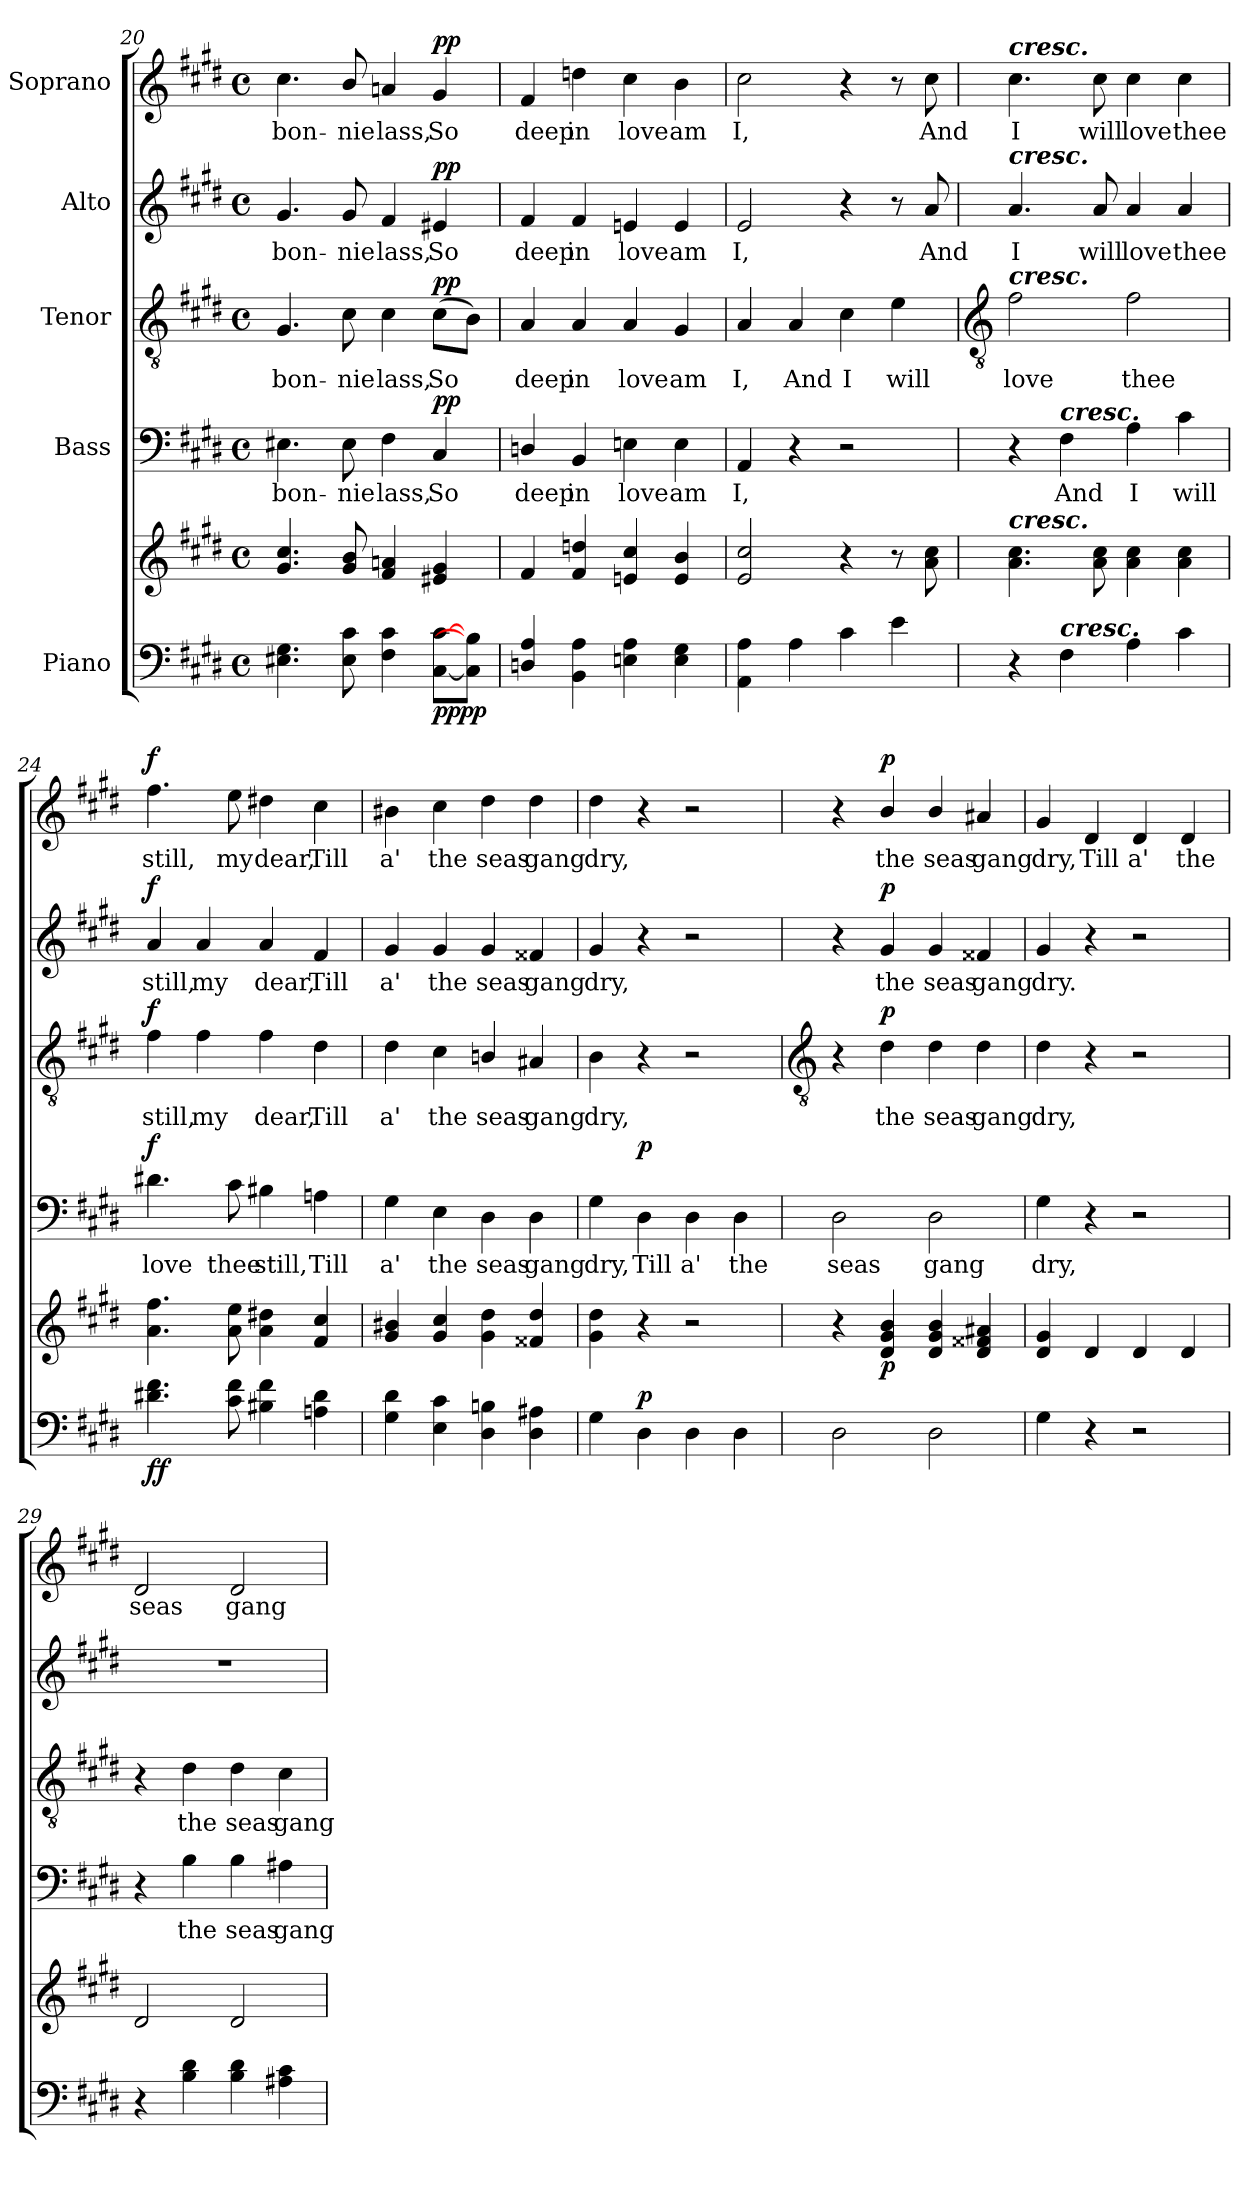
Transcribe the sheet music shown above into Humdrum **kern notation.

**kern	**kern	**dynam	**kern	**text	**dynam	**kern	**text	**dynam	**kern	**text	**dynam	**kern	**text	**dynam
*part5	*part5	*part5	*part4	*part4	*part4	*part3	*part3	*part3	*part2	*part2	*part2	*part1	*part1	*part1
*staff6	*staff5	*staff5/6	*staff4	*staff4	*staff4	*staff3	*staff3	*staff3	*staff2	*staff2	*staff2	*staff1	*staff1	*staff1
*I"Piano	*	*	*I"Bass	*	*	*I"Tenor	*	*	*I"Alto	*	*	*I"Soprano	*	*
*clefF4	*clefG2	*	*clefF4	*	*	*clefGv2	*	*	*clefG2	*	*	*clefG2	*	*
*k[f#c#g#d#]	*k[f#c#g#d#]	*	*k[f#c#g#d#]	*	*	*k[f#c#g#d#]	*	*	*k[f#c#g#d#]	*	*	*k[f#c#g#d#]	*	*
*E:	*E:	*	*E:	*	*	*E:	*	*	*E:	*	*	*E:	*	*
*M4/4	*M4/4	*	*M4/4	*	*	*M4/4	*	*	*M4/4	*	*	*M4/4	*	*
*met(c)	*met(c)	*	*met(c)	*	*	*met(c)	*	*	*met(c)	*	*	*met(c)	*	*
=20	=20	=20	=20	=20	=20	=20	=20	=20	=20	=20	=20	=20	=20	=20
!	!	!	!	!LO:LY:b	!	!	!LO:LY:b	!	!	!LO:LY:b	!	!	!LO:LY:b	!
4.E#X 4.G#	4.g# 4.cc#	.	4.E#X	bon-	.	4.G#	bon-	.	4.g#	bon-	.	4.cc#	bon-	.
!	!	!	!	!LO:LY:b	!	!	!LO:LY:b	!	!	!LO:LY:b	!	!	!LO:LY:b	!
8E# 8c#	8g#/ 8b/	.	8E#	-nie	.	8c#	-nie	.	8g#	-nie	.	8b/	-nie	.
!	!	!	!	!LO:LY:b	!	!	!LO:LY:b	!	!	!LO:LY:b	!	!	!LO:LY:b	!
4F# 4c#	4f# 4an	.	4F#	lass,	.	4c#	lass,	.	4f#	lass,	.	4an	lass,	.
!	!	!LO:DY:b=2	!	!LO:LY:b	!	!	!LO:LY:b	!	!	!LO:LY:b	!	!	!LO:LY:b	!
!	!	!LO:DY:n=1:b	!	!	!LO:DY:b	!	!	!LO:DY:b	!	!	!LO:DY:b	!	!	!LO:DY:b
[8C# [8c#L	4e#X 4g#	pp pp	4C#	So	pp	(>8c#L	So	pp	4e#X	So	pp	4g#	So	pp
8C#] 8B]J	.	.	.	.	.	8BJ)	.	.	.	.	.	.	.	.
=21	=21	=21	=21	=21	=21	=21	=21	=21	=21	=21	=21	=21	=21	=21
!	!	!	!	!LO:LY:b	!	!	!LO:LY:b	!	!	!LO:LY:b	!	!	!LO:LY:b	!
4Dn/ 4A/	4f#	.	4Dn/	deep	.	4A	deep	.	4f#	deep	.	4f#	deep	.
!	!	!	!	!LO:LY:b	!	!	!LO:LY:b	!	!	!LO:LY:b	!	!	!LO:LY:b	!
4BB 4A	4f# 4ddn	.	4BB	in	.	4A	in	.	4f#	in	.	4ddn	in	.
!	!	!	!	!LO:LY:b	!	!	!LO:LY:b	!	!	!LO:LY:b	!	!	!LO:LY:b	!
4En 4A	4en 4cc#	.	4En	love	.	4A	love	.	4en	love	.	4cc#	love	.
!	!	!	!	!LO:LY:b	!	!	!LO:LY:b	!	!	!LO:LY:b	!	!	!LO:LY:b	!
4E 4G#	4e 4b	.	4E	am	.	4G#	am	.	4e	am	.	4b	am	.
=22	=22	=22	=22	=22	=22	=22	=22	=22	=22	=22	=22	=22	=22	=22
!	!	!	!	!LO:LY:b	!	!	!LO:LY:b	!	!	!LO:LY:b	!	!	!LO:LY:b	!
4AA 4A	2e 2cc#	.	4AA	I,	.	4A	I,	.	2e	I,	.	2cc#	I,	.
!	!	!	!	!	!	!	!LO:LY:b	!	!	!	!	!	!	!
4A	.	.	4r	.	.	4A	And	.	.	.	.	.	.	.
!	!	!	!	!	!	!	!LO:LY:b	!	!	!	!	!	!	!
4c#	4r	.	2r	.	.	4c#	I	.	4r	.	.	4r	.	.
!	!	!	!	!	!	!	!LO:LY:b	!	!	!	!	!	!	!
4e	8r	.	.	.	.	4e	will	.	8r	.	.	8r	.	.
!	!	!	!	!	!	!	!	!	!	!LO:LY:b	!	!	!LO:LY:b	!
.	8a 8cc#	.	.	.	.	.	.	.	8a	And	.	8cc#	And	.
!!LO:LB:g=z
=23	=23	=23	=23	=23	=23	=23	=23	=23	=23	=23	=23	=23	=23	=23
*	*	*	*	*	*	*clefGv2	*	*	*	*	*	*	*	*
!	!	!	!	!	!	!	!	!	!	!	!	!LO:TX:a:Bi:t=cresc.	!	!
!	!	!	!	!	!	!	!	!	!LO:TX:a:Bi:t=cresc.	!	!	!	!	!
!	!	!	!	!	!	!LO:TX:a:Bi:t=cresc.	!	!	!	!	!	!	!	!
!	!LO:TX:a:Bi:t=cresc.	!	!	!	!	!	!	!	!	!	!	!	!	!
!	!	!	!	!	!	!	!LO:LY:b	!	!	!LO:LY:b	!	!	!LO:LY:b	!
4r	4.a 4.cc#	.	4r	.	.	2f#	love	.	4.a	I	.	4.cc#	I	.
!	!	!	!LO:TX:a:Bi:t=cresc.	!	!	!	!	!	!	!	!	!	!	!
!LO:TX:a:Bi:t=cresc.	!	!	!	!	!	!	!	!	!	!	!	!	!	!
!	!	!	!	!LO:LY:b	!	!	!	!	!	!	!	!	!	!
4F#	.	.	4F#	And	.	.	.	.	.	.	.	.	.	.
!	!	!	!	!	!	!	!	!	!	!LO:LY:b	!	!	!LO:LY:b	!
.	8a 8cc#	.	.	.	.	.	.	.	8a	will	.	8cc#	will	.
!	!	!	!	!LO:LY:b	!	!	!LO:LY:b	!	!	!LO:LY:b	!	!	!LO:LY:b	!
4A	4a 4cc#	.	4A	I	.	2f#	thee	.	4a	love	.	4cc#	love	.
!	!	!	!	!LO:LY:b	!	!	!	!	!	!LO:LY:b	!	!	!LO:LY:b	!
4c#	4a 4cc#	.	4c#	will	.	.	.	.	4a	thee	.	4cc#	thee	.
=24	=24	=24	=24	=24	=24	=24	=24	=24	=24	=24	=24	=24	=24	=24
!	!	!LO:DY:b=2	!	!LO:LY:b	!	!	!LO:LY:b	!	!	!LO:LY:b	!	!	!LO:LY:b	!
!	!	!LO:DY:n=1:b	!	!	!LO:DY:b	!	!	!LO:DY:b	!	!	!LO:DY:b	!	!	!LO:DY:b
4.d#X 4.f#	4.a 4.ff#	f f	4.d#X	love	f	4f#	still,	f	4a	still,	f	4.ff#	still,	f
!	!	!	!	!	!	!	!LO:LY:b	!	!	!LO:LY:b	!	!	!	!
.	.	.	.	.	.	4f#	my	.	4a	my	.	.	.	.
!	!	!	!	!LO:LY:b	!	!	!	!	!	!	!	!	!LO:LY:b	!
8c# 8f#	8a 8ee	.	8c#	thee	.	.	.	.	.	.	.	8ee	my	.
!	!	!	!	!LO:LY:b	!	!	!LO:LY:b	!	!	!LO:LY:b	!	!	!LO:LY:b	!
4B#X 4f#	4a 4dd#X	.	4B#X	still,	.	4f#	dear,	.	4a	dear,	.	4dd#X	dear,	.
!	!	!	!	!LO:LY:b	!	!	!LO:LY:b	!	!	!LO:LY:b	!	!	!LO:LY:b	!
4An 4d#	4f# 4cc#	.	4An	Till	.	4d#	Till	.	4f#	Till	.	4cc#	Till	.
=25	=25	=25	=25	=25	=25	=25	=25	=25	=25	=25	=25	=25	=25	=25
!	!	!	!	!LO:LY:b	!	!	!LO:LY:b	!	!	!LO:LY:b	!	!	!LO:LY:b	!
4G# 4d#	4g# 4b#X	.	4G#	a'	.	4d#	a'	.	4g#	a'	.	4b#X	a'	.
!	!	!	!	!LO:LY:b	!	!	!LO:LY:b	!	!	!LO:LY:b	!	!	!LO:LY:b	!
4E 4c#	4g# 4cc#	.	4E	the	.	4c#	the	.	4g#	the	.	4cc#	the	.
!	!	!	!	!LO:LY:b	!	!	!LO:LY:b	!	!	!LO:LY:b	!	!	!LO:LY:b	!
4D# 4Bn	4g# 4dd#	.	4D#	seas	.	4Bn/	seas	.	4g#	seas	.	4dd#	seas	.
!	!	!	!	!LO:LY:b	!	!	!LO:LY:b	!	!	!LO:LY:b	!	!	!LO:LY:b	!
4D# 4A#X	4f##X 4dd#	.	4D#	gang	.	4A#X	gang	.	4f##X	gang	.	4dd#	gang	.
=26	=26	=26	=26	=26	=26	=26	=26	=26	=26	=26	=26	=26	=26	=26
!	!	!	!	!LO:LY:b	!	!	!LO:LY:b	!	!	!LO:LY:b	!	!	!LO:LY:b	!
4G#	4g# 4dd#	.	4G#	dry,	.	4B	dry,	.	4g#	dry,	.	4dd#	dry,	.
!	!	!LO:DY:a=2	!	!LO:LY:b	!LO:DY:b	!	!	!	!	!	!	!	!	!
4D#	4r	p	4D#	Till	p	4r	.	.	4r	.	.	4r	.	.
!	!	!	!	!LO:LY:b	!	!	!	!	!	!	!	!	!	!
4D#	2r	.	4D#	a'	.	2r	.	.	2r	.	.	2r	.	.
!	!	!	!	!LO:LY:b	!	!	!	!	!	!	!	!	!	!
4D#	.	.	4D#	the	.	.	.	.	.	.	.	.	.	.
!!LO:LB:g=z
=27	=27	=27	=27	=27	=27	=27	=27	=27	=27	=27	=27	=27	=27	=27
*	*	*	*	*	*	*clefGv2	*	*	*	*	*	*	*	*
!	!	!	!	!LO:LY:b	!	!	!	!	!	!	!	!	!	!
2D#	4r	.	2D#	seas	.	4r	.	.	4r	.	.	4r	.	.
!	!	!LO:DY:b	!	!	!	!	!LO:LY:b	!LO:DY:b	!	!LO:LY:b	!LO:DY:b	!	!LO:LY:b	!LO:DY:b
.	4d#/ 4g#/ 4b/	p	.	.	.	4d#	the	p	4g#	the	p	4b/	the	p
!	!	!	!	!LO:LY:b	!	!	!LO:LY:b	!	!	!LO:LY:b	!	!	!LO:LY:b	!
2D#	4d#/ 4g#/ 4b/	.	2D#	gang	.	4d#	seas	.	4g#	seas	.	4b/	seas	.
!	!	!	!	!	!	!	!LO:LY:b	!	!	!LO:LY:b	!	!	!LO:LY:b	!
.	4d# 4f##X 4a#X	.	.	.	.	4d#	gang	.	4f##X	gang	.	4a#X	gang	.
=28	=28	=28	=28	=28	=28	=28	=28	=28	=28	=28	=28	=28	=28	=28
!	!	!	!	!LO:LY:b	!	!	!LO:LY:b	!	!	!LO:LY:b	!	!	!LO:LY:b	!
4G#	4d# 4g#	.	4G#	dry,	.	4d#	dry,	.	4g#	dry.	.	4g#	dry,	.
!	!	!	!	!	!	!	!	!	!	!	!	!	!LO:LY:b	!
4r	4d#	.	4r	.	.	4r	.	.	4r	.	.	4d#	Till	.
!	!	!	!	!	!	!	!	!	!	!	!	!	!LO:LY:b	!
2r	4d#	.	2r	.	.	2r	.	.	2r	.	.	4d#	a'	.
!	!	!	!	!	!	!	!	!	!	!	!	!	!LO:LY:b	!
.	4d#	.	.	.	.	.	.	.	.	.	.	4d#	the	.
=29	=29	=29	=29	=29	=29	=29	=29	=29	=29	=29	=29	=29	=29	=29
!	!	!	!	!	!	!	!	!	!	!	!	!	!LO:LY:b	!
4r	2d#	.	4r	.	.	4r	.	.	1r	.	.	2d#	seas	.
!	!	!	!	!LO:LY:b	!	!	!LO:LY:b	!	!	!	!	!	!	!
4B 4d#	.	.	4B	the	.	4d#	the	.	.	.	.	.	.	.
!	!	!	!	!LO:LY:b	!	!	!LO:LY:b	!	!	!	!	!	!LO:LY:b	!
4B 4d#	2d#	.	4B	seas	.	4d#	seas	.	.	.	.	2d#	gang	.
!	!	!	!	!LO:LY:b	!	!	!LO:LY:b	!	!	!	!	!	!	!
4A#X 4c#	.	.	4A#X	gang	.	4c#	gang	.	.	.	.	.	.	.
=	=	=	=	=	=	=	=	=	=	=	=	=	=	=
*-	*-	*-	*-	*-	*-	*-	*-	*-	*-	*-	*-	*-	*-	*-
